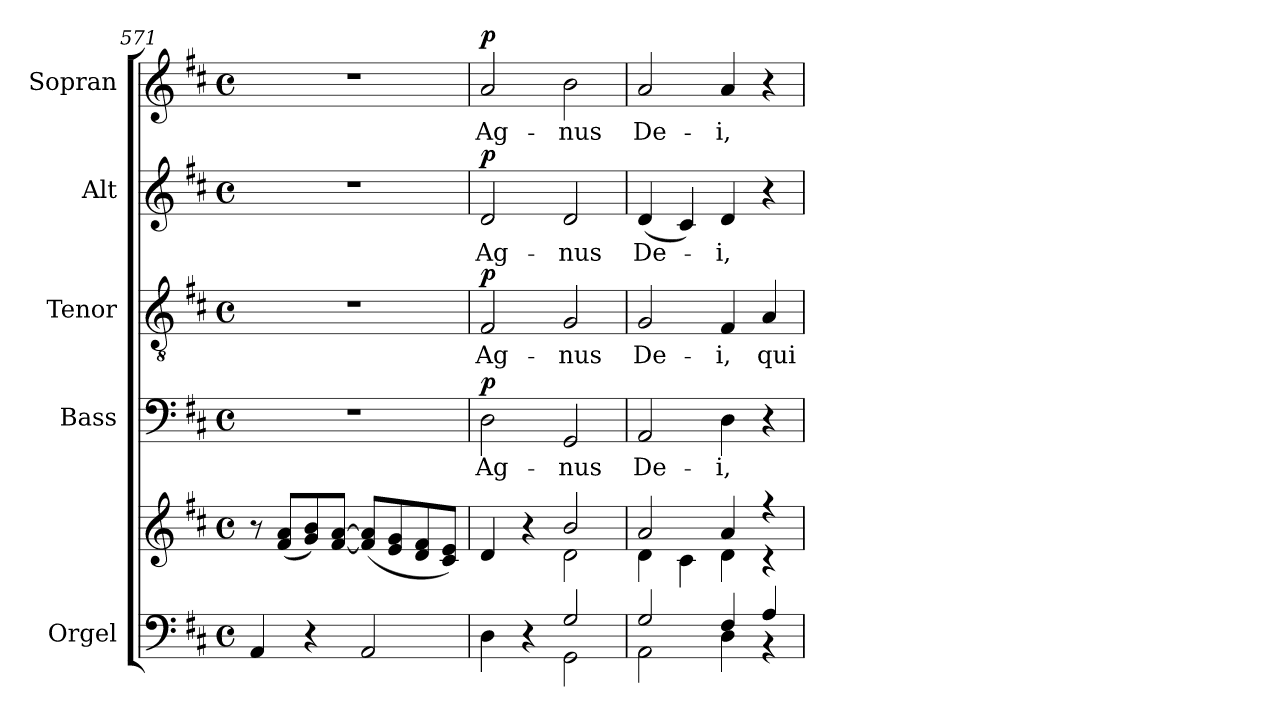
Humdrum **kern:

**kern	**kern	**kern	**text	**dynam	**kern	**text	**dynam	**kern	**text	**dynam	**kern	**text	**dynam
*part5	*part5	*part4	*part4	*part4	*part3	*part3	*part3	*part2	*part2	*part2	*part1	*part1	*part1
*staff6	*staff5	*staff4	*staff4	*staff4	*staff3	*staff3	*staff3	*staff2	*staff2	*staff2	*staff1	*staff1	*staff1
*I"Orgel	*	*I"Bass	*	*	*I"Tenor	*	*	*I"Alt	*	*	*I"Sopran	*	*
*I'Org.	*	*I'B	*	*	*I'T	*	*	*I'A	*	*	*I'S	*	*
*clefF4	*clefG2	*clefF4	*	*	*clefGv2	*	*	*clefG2	*	*	*clefG2	*	*
*k[f#c#]	*k[f#c#]	*k[f#c#]	*	*	*k[f#c#]	*	*	*k[f#c#]	*	*	*k[f#c#]	*	*
*D:	*D:	*D:	*	*	*D:	*	*	*D:	*	*	*D:	*	*
*M4/4	*M4/4	*M4/4	*	*	*M4/4	*	*	*M4/4	*	*	*M4/4	*	*
*met(c)	*met(c)	*met(c)	*	*	*met(c)	*	*	*met(c)	*	*	*met(c)	*	*
=571	=571	=571	=571	=571	=571	=571	=571	=571	=571	=571	=571	=571	=571
4AA/	8r	1r	.	.	1r	.	.	1r	.	.	1r	.	.
.	(<8f#/ 8a/L	.	.	.	.	.	.	.	.	.	.	.	.
4r	8g/ 8b/)	.	.	.	.	.	.	.	.	.	.	.	.
.	[8f#/ [8a/J	.	.	.	.	.	.	.	.	.	.	.	.
2AA/	(<8f#/] 8a/]L	.	.	.	.	.	.	.	.	.	.	.	.
.	8e/ 8g/	.	.	.	.	.	.	.	.	.	.	.	.
.	8d/ 8f#/	.	.	.	.	.	.	.	.	.	.	.	.
.	8c#/ 8e/J)	.	.	.	.	.	.	.	.	.	.	.	.
=572	=572	=572	=572	=572	=572	=572	=572	=572	=572	=572	=572	=572	=572
*^	*^	*	*	*	*	*	*	*	*	*	*	*	*
!	!	!	!	!	!LO:LY:b	!LO:DY:a	!	!LO:LY:b	!LO:DY:a	!	!LO:LY:b	!LO:DY:a	!	!LO:LY:b	!LO:DY:a
4D\	2ryy	4d/	2ryy	2D\	Ag-	p	2F#/	Ag-	p	2d/	Ag-	p	2a/	Ag-	p
4r	.	4r	.	.	.	.	.	.	.	.	.	.	.	.	.
!	!	!	!	!	!LO:LY:b	!	!	!LO:LY:b	!	!	!LO:LY:b	!	!	!LO:LY:b	!
2G!/	2GG!\	2b!/	2d!\	2GG/	-nus	.	2G/	-nus	.	2d/	-nus	.	2b\	-nus	.
=573	=573	=573	=573	=573	=573	=573	=573	=573	=573	=573	=573	=573	=573	=573	=573
!	!	!	!	!	!LO:LY:b	!	!	!LO:LY:b	!	!	!LO:LY:b	!	!	!LO:LY:b	!
2G!/	2AA!\	2a!/	4d!\	2AA/	De-	.	2G/	De-	.	(<4d/	De-	.	2a/	De-	.
.	.	.	4c#!\	.	.	.	.	.	.	4c#/)	.	.	.	.	.
!	!	!	!	!	!LO:LY:b	!	!	!LO:LY:b	!	!	!LO:LY:b	!	!	!LO:LY:b	!
4F#!/	4D!\	4a!/	4d!\	4D\	-i,	.	4F#/	-i,	.	4d/	-i,	.	4a/	-i,	.
!	!	!	!	!	!	!	!	!LO:LY:b	!	!	!	!	!	!	!
4A!/	4rAA	4r	4r	4r	.	.	4A/	qui	.	4r	.	.	4r	.	.
*v	*v	*	*	*	*	*	*	*	*	*	*	*	*	*	*
*	*v	*v	*	*	*	*	*	*	*	*	*	*	*	*
=	=	=	=	=	=	=	=	=	=	=	=	=	=
*-	*-	*-	*-	*-	*-	*-	*-	*-	*-	*-	*-	*-	*-
